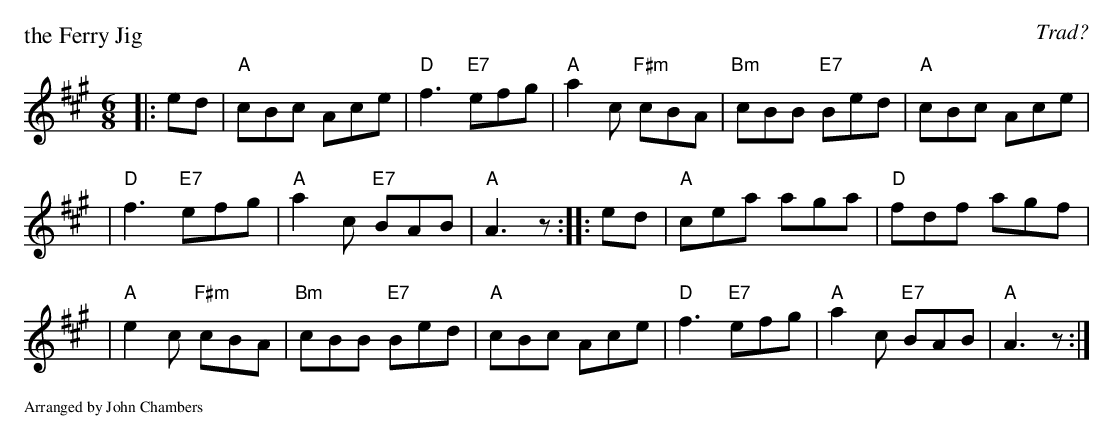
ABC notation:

X:1
P: the Ferry Jig
O: Trad?
M: 6/8
L: 1/8
K: A
|: ed \
| "A"cBc Ace \
| "D"f3 "E7"efg \
| "A"a2c "F#m"cBA \
| "Bm"cBB "E7"Bed \
| "A"cBc Ace |
| "D"f3 "E7"efg \
| "A"a2c "E7"BAB \
| "A"A3 z \
:: ed \
| "A"cea aga \
| "D"fdf agf |
| "A"e2c "F#m"cBA \
| "Bm"cBB "E7"Bed \
| "A"cBc Ace \
| "D"f3 "E7"efg \
| "A"a2c "E7"BAB \
| "A"A3 z :|
